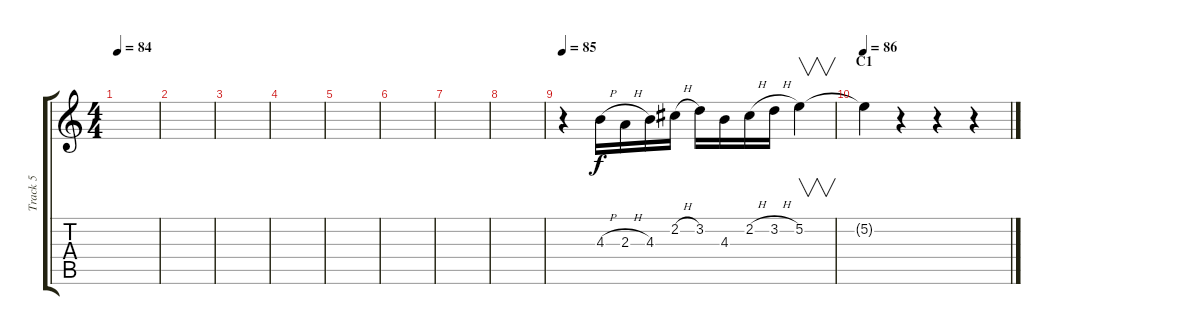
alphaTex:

\track ("Track 5" "Track 5") {instrument overdrivenguitar}
\staff {score tabs}
\tuning (E4 B3 G3 D3 A2 E2) {hide}
\ts (4 4)
\tempo 84
\clef g2
\ks c
|
|
|
|
|
|
|
|
\tempo 85
r.4 4.3{h}.16 2.3{h}.16 4.3.16 2.2{h}.16 3.2.16 4.3.16 2.2{h}.16 3.2{h}.16 5.2.4{v} |
\section ("" "C1")
\tempo 86
5.2{t}.4{dy f} r.4 r.4 r.4
